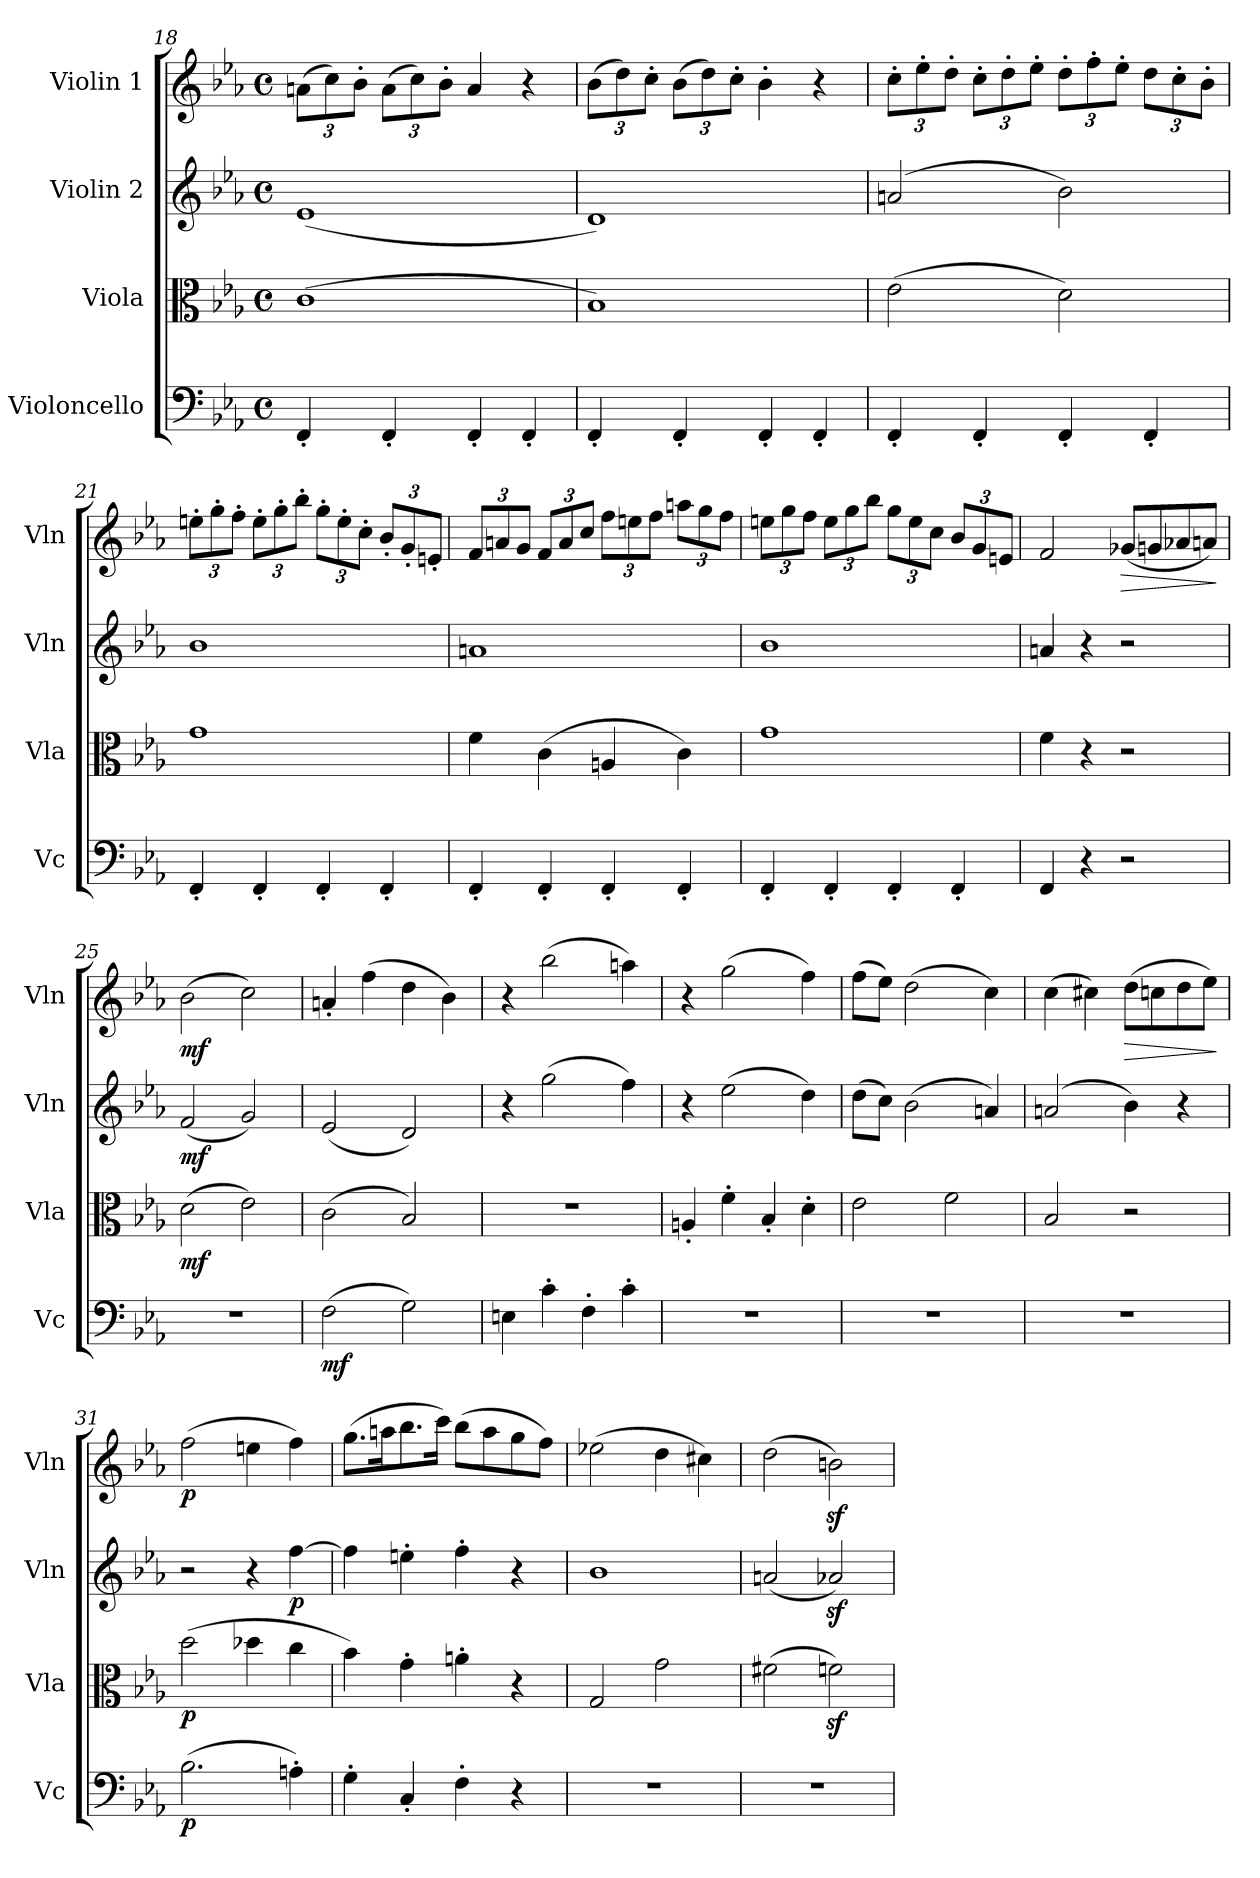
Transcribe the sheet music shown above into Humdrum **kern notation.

**kern	**dynam	**kern	**dynam	**kern	**dynam	**kern	**dynam
*part4	*part4	*part3	*part3	*part2	*part2	*part1	*part1
*staff4	*staff4	*staff3	*staff3	*staff2	*staff2	*staff1	*staff1
*I"Violoncello	*	*I"Viola	*	*I"Violin 2	*	*I"Violin 1	*
*I'Vc	*	*I'Vla	*	*I'Vln	*	*I'Vln	*
*clefF4	*	*clefC3	*	*clefG2	*	*clefG2	*
*k[b-e-a-]	*	*k[b-e-a-]	*	*k[b-e-a-]	*	*k[b-e-a-]	*
*M4/4	*	*M4/4	*	*M4/4	*	*M4/4	*
*met(c)	*	*met(c)	*	*met(c)	*	*met(c)	*
*	*	*	*	*	*	*Xbrackettup	*
=18	=18	=18	=18	=18	=18	=18	=18
4FF'/	.	(1c	.	(1e-	.	(12an\L	.
.	.	.	.	.	.	12cc\)	.
.	.	.	.	.	.	12b-'\J	.
4FF'/	.	.	.	.	.	(12a\L	.
.	.	.	.	.	.	12cc\)	.
.	.	.	.	.	.	12b-'\J	.
4FF'/	.	.	.	.	.	4a/	.
4FF'/	.	.	.	.	.	4r	.
!!LO:PB:g=z
=19	=19	=19	=19	=19	=19	=19	=19
4FF'/	.	1B-)	.	1d)	.	(12b-\L	.
.	.	.	.	.	.	12dd\)	.
.	.	.	.	.	.	12cc'\J	.
4FF'/	.	.	.	.	.	(12b-\L	.
.	.	.	.	.	.	12dd\)	.
.	.	.	.	.	.	12cc'\J	.
4FF'/	.	.	.	.	.	4b-'\	.
4FF'/	.	.	.	.	.	4r	.
=20	=20	=20	=20	=20	=20	=20	=20
4FF'/	.	(>2e-\	.	(2an/	.	12cc'\L	.
.	.	.	.	.	.	12ee-'\	.
.	.	.	.	.	.	12dd'\J	.
4FF'/	.	.	.	.	.	12cc'\L	.
.	.	.	.	.	.	12dd'\	.
.	.	.	.	.	.	12ee-'\J	.
4FF'/	.	2d\)	.	2b-\)	.	12dd'\L	.
.	.	.	.	.	.	12ff'\	.
.	.	.	.	.	.	12ee-'\J	.
4FF'/	.	.	.	.	.	12dd\L	.
.	.	.	.	.	.	12cc'\	.
.	.	.	.	.	.	12b-'\J	.
=21	=21	=21	=21	=21	=21	=21	=21
4FF'/	.	1g	.	1b-	.	12een'\L	.
.	.	.	.	.	.	12gg'\	.
.	.	.	.	.	.	12ff'\J	.
4FF'/	.	.	.	.	.	12ee'\L	.
.	.	.	.	.	.	12gg'\	.
.	.	.	.	.	.	12bb-'\J	.
4FF'/	.	.	.	.	.	12gg'\L	.
.	.	.	.	.	.	12ee'\	.
.	.	.	.	.	.	12cc'\J	.
4FF'/	.	.	.	.	.	12b-'/L	.
.	.	.	.	.	.	12g'/	.
.	.	.	.	.	.	12en'/J	.
!!LO:LB:g=z
=22	=22	=22	=22	=22	=22	=22	=22
4FF'/	.	4f\	.	1an	.	12f/L	.
.	.	.	.	.	.	12an/	.
.	.	.	.	.	.	12g/J	.
4FF'/	.	(4c\	.	.	.	12f/L	.
.	.	.	.	.	.	12a/	.
.	.	.	.	.	.	12cc/J	.
4FF'/	.	4An/	.	.	.	12ff\L	.
.	.	.	.	.	.	12een\	.
.	.	.	.	.	.	12ff\J	.
4FF'/	.	4c\)	.	.	.	12aan\L	.
.	.	.	.	.	.	12gg\	.
.	.	.	.	.	.	12ff\J	.
!!LO:LB:g=z
=23	=23	=23	=23	=23	=23	=23	=23
4FF'/	.	1g	.	1b-	.	12een\L	.
.	.	.	.	.	.	12gg\	.
.	.	.	.	.	.	12ff\J	.
4FF'/	.	.	.	.	.	12ee\L	.
.	.	.	.	.	.	12gg\	.
.	.	.	.	.	.	12bb-\J	.
4FF'/	.	.	.	.	.	12gg\L	.
.	.	.	.	.	.	12ee\	.
.	.	.	.	.	.	12cc\J	.
4FF'/	.	.	.	.	.	12b-/L	.
.	.	.	.	.	.	12g/	.
.	.	.	.	.	.	12en/J	.
=24	=24	=24	=24	=24	=24	=24	=24
4FF/	.	4f\	.	4an/	.	2f/	.
4r	.	4r	.	4r	.	.	.
!	!	!	!	!	!	!	!LO:HP:b
2r	.	2r	.	2r	.	(<8g-X/L	>
.	.	.	.	.	.	8gn/	.
.	.	.	.	.	.	8a-X/	.
.	.	.	.	.	.	8an/J)	.
.	.	.	.	.	.	.	]
=25	=25	=25	=25	=25	=25	=25	=25
!	!	!	!LO:DY:b	!	!LO:DY:b	!	!LO:DY:b
1r	.	(>2d\	mf	(2f/	mf	(2b-\	mf
.	.	2e-\)	.	2g/)	.	2cc\)	.
=26	=26	=26	=26	=26	=26	=26	=26
!	!LO:DY:b	!	!	!	!	!	!
(2F\	mf	(>2c\	.	(2e-/	.	4an'/	.
.	.	.	.	.	.	(>4ff\	.
2G\)	.	2B-/)	.	2d/)	.	4dd\	.
.	.	.	.	.	.	4b-\)	.
=27	=27	=27	=27	=27	=27	=27	=27
4En\	.	1r	.	4r	.	4r	.
4c'\	.	.	.	(2gg\	.	(>2bb-\	.
4F'\	.	.	.	.	.	.	.
4c'\	.	.	.	4ff\)	.	4aan\)	.
=28	=28	=28	=28	=28	=28	=28	=28
1r	.	4An'/	.	4r	.	4r	.
.	.	4f'\	.	(2ee-\	.	(>2gg\	.
.	.	4B-'/	.	.	.	.	.
.	.	4d'\	.	4dd\)	.	4ff\)	.
=29	=29	=29	=29	=29	=29	=29	=29
1r	.	2e-\	.	(8dd\L	.	(>8ff\L	.
.	.	.	.	8cc\J)	.	8ee-\J)	.
.	.	.	.	(2b-\	.	(2dd\	.
.	.	2f\	.	.	.	.	.
.	.	.	.	4an/)	.	4cc\)	.
!!LO:LB:g=z
=30	=30	=30	=30	=30	=30	=30	=30
1r	.	2B-/	.	(2an/	.	(4cc\	.
.	.	.	.	.	.	4cc#X\)	.
!	!	!	!	!	!	!	!LO:HP:b
.	.	2r	.	4b-\)	.	(>8dd\L	>
.	.	.	.	.	.	8ccn\	.
.	.	.	.	4r	.	8dd\	.
.	.	.	.	.	.	8ee-\J)	.
.	.	.	.	.	.	.	]
=31	=31	=31	=31	=31	=31	=31	=31
!	!LO:DY:b	!	!LO:DY:b	!	!	!	!LO:DY:b
(>2.B-\	p	(2dd\	p	2r	.	(>2ff\	p
.	.	4dd-X\	.	4r	.	4een\	.
!	!	!	!	!	!LO:DY:b	!	!
4An'\)	.	4cc\	.	[>4ff\	p	4ff\)	.
=32	=32	=32	=32	=32	=32	=32	=32
4G'\	.	4b-\)	.	4ff\]	.	(>8.gg\L	.
.	.	.	.	.	.	16aan\K	.
4C'/	.	4g'\	.	4een'\	.	8.bb-\	.
.	.	.	.	.	.	16ccc\Jk)	.
4F'\	.	4an'\	.	4ff'\	.	(8bb-\L	.
.	.	.	.	.	.	8aa\	.
4r	.	4r	.	4r	.	8gg\	.
.	.	.	.	.	.	8ff\J)	.
=33	=33	=33	=33	=33	=33	=33	=33
1r	.	2G/	.	1b-	.	(>2ee-X\	.
.	.	2g\	.	.	.	4dd\	.
.	.	.	.	.	.	4cc#X\)	.
=34	=34	=34	=34	=34	=34	=34	=34
1r	.	(2f#X\	.	(2an/	.	(>2dd\	.
.	.	2fnz<\)	.	2a-Xz</)	.	2bnz<\)	.
=	=	=	=	=	=	=	=
*-	*-	*-	*-	*-	*-	*-	*-
